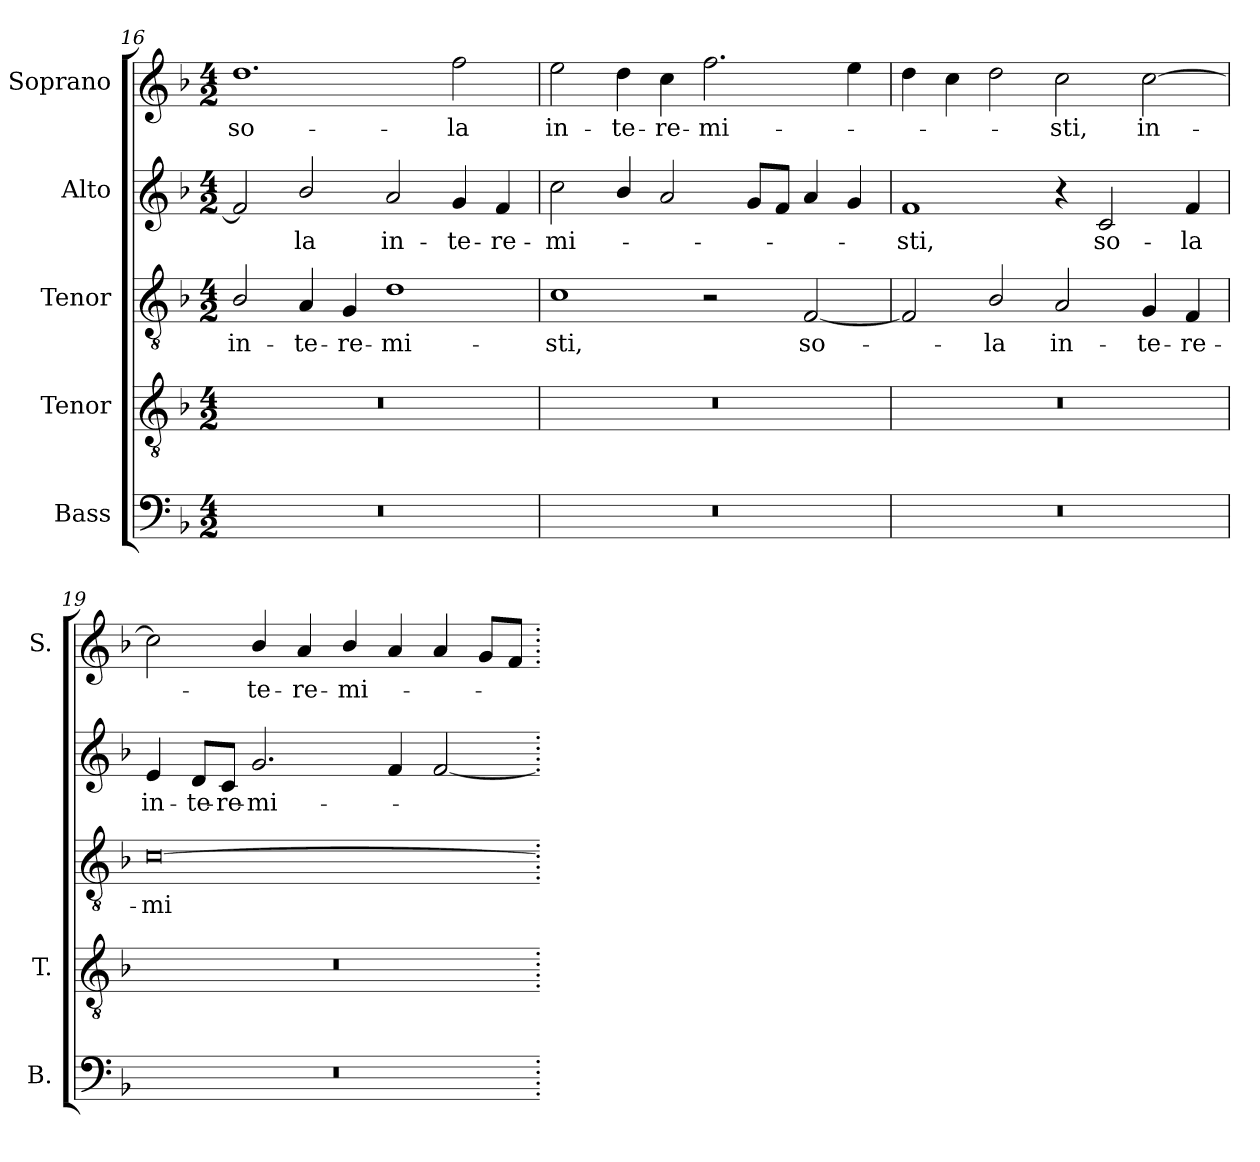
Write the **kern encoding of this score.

**kern	**kern	**kern	**text	**kern	**text	**kern	**text
*part5	*part4	*part3	*part3	*part2	*part2	*part1	*part1
*staff5	*staff4	*staff3	*staff3	*staff2	*staff2	*staff1	*staff1
*I"Bass	*I"Tenor	*I"Tenor	*	*I"Alto	*	*I"Soprano	*
*I'B.	*I'T.	*	*	*	*	*I'S.	*
*clefF4	*clefGv2	*clefGv2	*	*clefG2	*	*clefG2	*
*	*ITrd7c12	*ITrd7c12	*	*	*	*	*
*k[b-]	*k[b-]	*k[b-]	*	*k[b-]	*	*k[b-]	*
*F:	*F:	*F:	*	*F:	*	*F:	*
*M4/2	*M4/2	*M4/2	*	*M4/2	*	*M4/2	*
=16	=16	=16	=16	=16	=16	=16	=16
!LO:N:vis=1	!LO:N:vis=1	!	!	!	!	!	!
!	!	!	!LO:LY:b:color=#000000	!	!	!	!
!	!	!	!	!	!	!	!LO:LY:b:color=#000000
0r	0r	2BB-i/	in-	2fi/]	.	1.ddi	so-
!	!	!	!LO:LY:b:color=#000000	!	!	!	!
!	!	!	!	!	!LO:LY:b:color=#000000	!	!
.	.	4AAi/	-te-	2b-i/	-la	.	.
!	!	!	!LO:LY:b:color=#000000	!	!	!	!
.	.	4GGi/	-re-	.	.	.	.
!	!	!	!LO:LY:b:color=#000000	!	!	!	!
!	!	!	!	!	!LO:LY:b:color=#000000	!	!
.	.	1Di	-mi-	2ai/	in-	.	.
!	!	!	!	!	!LO:LY:b:color=#000000	!	!
!	!	!	!	!	!	!	!LO:LY:b:color=#000000
.	.	.	.	4gi/	-te-	2ffi\	-la
!	!	!	!	!	!LO:LY:b:color=#000000	!	!
.	.	.	.	4fi/	-re-	.	.
=17	=17	=17	=17	=17	=17	=17	=17
!LO:N:vis=1	!LO:N:vis=1	!	!	!	!	!	!
!	!	!	!LO:LY:b:color=#000000	!	!	!	!
!	!	!	!	!	!LO:LY:b:color=#000000	!	!
!	!	!	!	!	!	!	!LO:LY:b:color=#000000
0r	0r	1Ci	-sti,	2cci\	-mi-	2eei\	in-
!	!	!	!	!	!	!	!LO:LY:b:color=#000000
.	.	.	.	4b-i/	.	4ddi\	-te-
!	!	!	!	!	!	!	!LO:LY:b:color=#000000
.	.	.	.	2ai/	.	4cci\	-re-
!	!	!	!	!	!	!	!LO:LY:b:color=#000000
.	.	2r	.	.	.	2.ffi\	-mi-
.	.	.	.	8gi/L	.	.	.
.	.	.	.	8fi/J	.	.	.
!	!	!	!LO:LY:b:color=#000000	!	!	!	!
.	.	[2FFi/	so-	4ai/	.	.	.
.	.	.	.	4gi/	.	4eei\	.
=18	=18	=18	=18	=18	=18	=18	=18
!LO:N:vis=1	!LO:N:vis=1	!	!	!	!	!	!
!	!	!	!	!	!LO:LY:b:color=#000000	!	!
0r	0r	2FFi/]	.	1fi	-sti,	4ddi\	.
.	.	.	.	.	.	4cci\	.
!	!	!	!LO:LY:b:color=#000000	!	!	!	!
.	.	2BB-i/	-la	.	.	2ddi\	.
!	!	!	!LO:LY:b:color=#000000	!	!	!	!
!	!	!	!	!	!	!	!LO:LY:b:color=#000000
.	.	2AAi/	in-	4r	.	2cci\	-sti,
!	!	!	!	!	!LO:LY:b:color=#000000	!	!
.	.	.	.	2ci/	so-	.	.
!	!	!	!LO:LY:b:color=#000000	!	!	!	!
!	!	!	!	!	!	!	!LO:LY:b:color=#000000
.	.	4GGi/	-te-	.	.	[2cci\	in-
!	!	!	!LO:LY:b:color=#000000	!	!	!	!
!	!	!	!	!	!LO:LY:b:color=#000000	!	!
.	.	4FFi/	-re-	4fi/	-la	.	.
!!LO:PB:g=z
=19	=19	=19	=19	=19	=19	=19	=19
!LO:N:vis=1	!LO:N:vis=1	!	!	!	!	!	!
!	!	!	!LO:LY:b:color=#000000	!	!	!	!
!	!	!	!	!	!LO:LY:b:color=#000000	!	!
0r	0r	[0Ci	-mi-	4ei/	in-	2cci\]	.
!	!	!	!	!	!LO:LY:b:color=#000000	!	!
.	.	.	.	8di/L	-te-	.	.
!	!	!	!	!	!LO:LY:b:color=#000000	!	!
.	.	.	.	8ci/J	-re-	.	.
!	!	!	!	!	!LO:LY:b:color=#000000	!	!
!	!	!	!	!	!	!	!LO:LY:b:color=#000000
.	.	.	.	2.gi/	-mi-	4b-i/	-te-
!	!	!	!	!	!	!	!LO:LY:b:color=#000000
.	.	.	.	.	.	4ai/	-re-
!	!	!	!	!	!	!	!LO:LY:b:color=#000000
.	.	.	.	.	.	4b-i/	-mi-
.	.	.	.	4fi/	.	4ai/	.
.	.	.	.	[2fi/	.	4ai/	.
.	.	.	.	.	.	8gi/L	.
.	.	.	.	.	.	8fi/J	.
=.	=.	=.	=.	=.	=.	=.	=.
*-	*-	*-	*-	*-	*-	*-	*-
